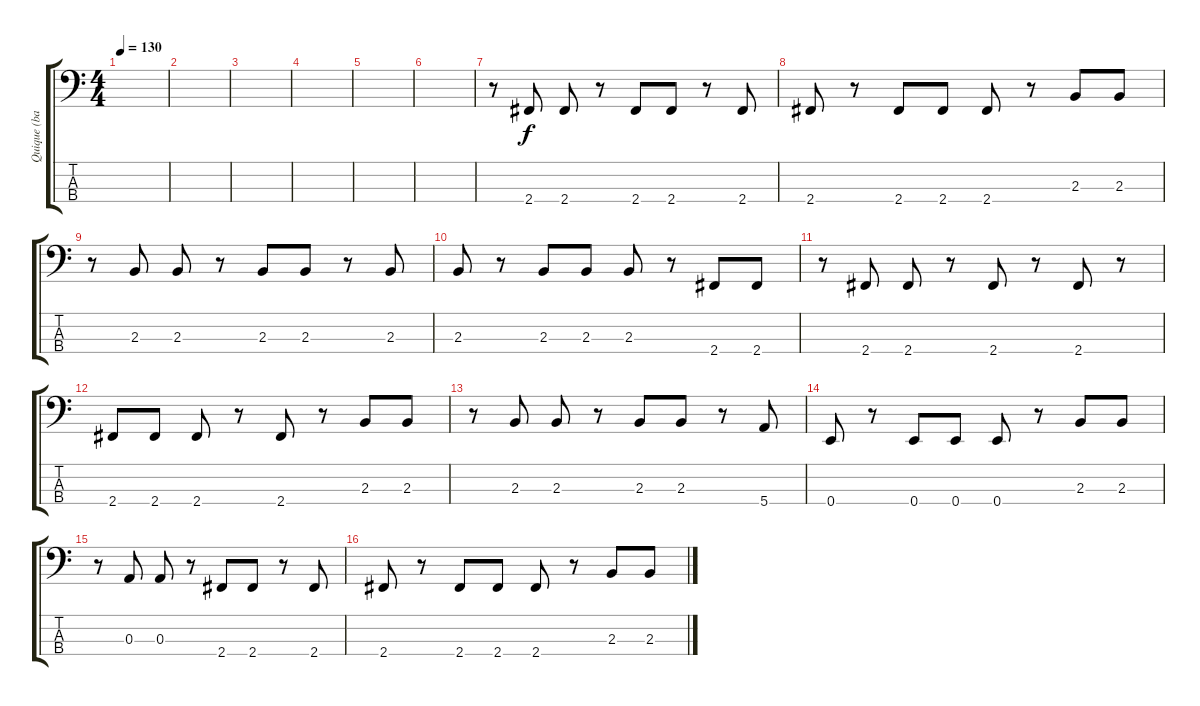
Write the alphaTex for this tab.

\track ("Quique (bajo)" "Quique (ba") {instrument electricbasspick}
\staff {score tabs}
\tuning (G2 D2 A1 E1) {hide}
\ts (4 4)
\tempo 130
\clef f4
\ks c
|
|
|
|
|
|
r.8{volume 16} 2.4.8 2.4.8 r.8 2.4.8 2.4.8 r.8 2.4.8 |
2.4.8 r.8 2.4.8 2.4.8 2.4.8 r.8 2.3.8 2.3.8 |
r.8 2.3.8 2.3.8 r.8 2.3.8 2.3.8 r.8 2.3.8 |
2.3.8 r.8 2.3.8 2.3.8 2.3.8 r.8 2.4.8 2.4.8 |
r.8 2.4.8 2.4.8 r.8 2.4.8 r.8 2.4.8 r.8 |
2.4.8 2.4.8 2.4.8 r.8 2.4.8 r.8 2.3.8 2.3.8 |
r.8 2.3.8 2.3.8 r.8 2.3.8 2.3.8 r.8 5.4.8 |
0.4.8 r.8 0.4.8 0.4.8 0.4.8 r.8 2.3.8 2.3.8 |
r.8 0.3.8 0.3.8 r.8 2.4.8 2.4.8 r.8 2.4.8 |
2.4.8 r.8 2.4.8 2.4.8 2.4.8 r.8 2.3.8 2.3.8
